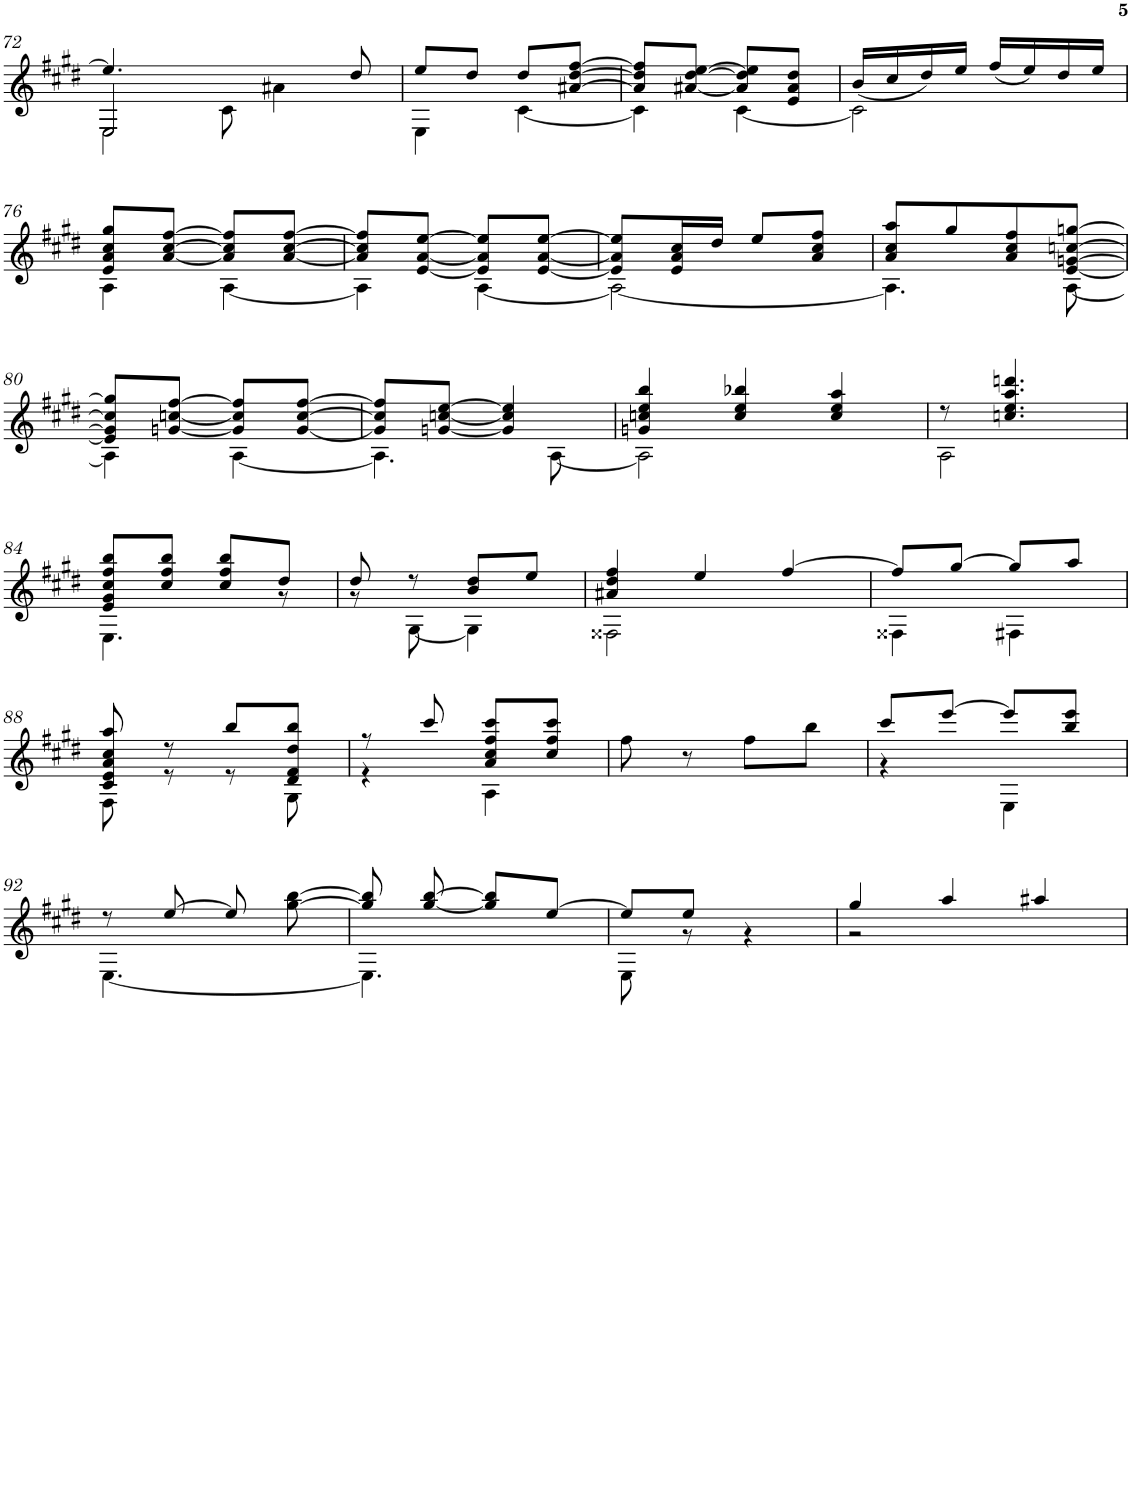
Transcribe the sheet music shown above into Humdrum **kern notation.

**kern
*part1
*staff1
*I"Nylon Guitar
!!LO:PB:g=z
*clefG2
*k[f#c#g#d#]
*E:
*M2/4
=72
*^
*	*^
4.ee/]	2E/	2E\
8ryy	.	.
4.ryy	8c#\	2ryy
.	4a#X\	.
8ryy	8dd#/	.
*	*v	*v
=73	=73
8ee/L	4E\
4.ryy	.
.	[4c#\
8dd#/J	4.ryy
8dd#/L	.
[8a#X/ [8dd#/ [8ff#/J	.
=74	=74
8a#/] 8dd#/] 8ff#/]L	4c#\]
[<8a#X/ [>8dd#/ [>8ee/J	.
8a#/] 8dd#/] 8ee/]L	[4c#\
8e/ 8a#/ 8dd#/J	.
=75	=75
(<16b/LL	2c#\]
16cc#/	.
16dd#/)	.
16ee/JJ	.
(<16ff#/LL	.
16ee/)	.
16dd#/	.
16ee/JJ	.
!!LO:LB:g=z	!!
=76	=76
8e/ 8a/ 8cc#/ 8gg#/L	4A\
[<8a/ [>8cc#/ [>8ff#/J	.
8a/] 8cc#/] 8ff#/]L	[<4A\
[<8a/ [>8cc#/ [>8ff#/J	.
=77	=77
8a/] 8cc#/] 8ff#/]L	4A\]
[<8e/ [<8a/ [>8ee/J	.
8e/] 8a/] 8ee/]L	[<4A\
[<8e/ [<8a/ [>8ee/J	.
=78	=78
8e/] 8a/] 8ee/]L	2A\_
16e/ 16a/ 16cc#/L	.
16dd#/JJ	.
8ee/L	.
8a/ 8cc#/ 8ff#/J	.
=79	=79
8a/ 8cc#/ 8aa/L	4.A\]
8gg#/	.
8a/ 8cc#/ 8ff#/	.
[<8e/ [8gn/ [8ccn/ [8ggn/J	[<8A\
!!LO:LB:g=z	!!
=80	=80
8e/] 8g/] 8cc/] 8gg/]L	4A\]
[<8gn/ [<8ccn/ [>8ff#/J	.
8g/] 8cc/] 8ff#/]L	[4A\
[<8g/ [8cc/ [8ff#/J	.
=81	=81
8g/] 8cc/] 8ff#/]L	4.A\]
[<8gn/ [<8ccn/ [>8ee/J	.
4g/] 4cc/] 4ee/]	.
.	[8A\
=82	=82
4gn/ 4ccn/ 4ee/ 4bb/	2A\]
4cc/ 4ee/ 4bb-X/	.
4cc/ 4ee/ 4aa/	4ryy
=83	=83
8r	2A\
4.ccn/ 4.ee/ 4.aa/ 4.dddn/	.
!!LO:LB:g=z	!!
=84	=84
8e/ 8g#/ 8cc#/ 8ff#/ 8bb/L	4.E\
8cc#/ 8ff#/ 8bb/J	.
8cc#/ 8ff#/ 8bb/L	.
8dd#/J	8r
=85	=85
8dd#/	8r
8r	[<8G#\
8b/ 8dd#/L	4G#\]
8ee/J	.
=86	=86
4a#X/ 4dd#/ 4ff#/	2F##X\
4ee/	.
[>4ff#/	4ryy
=87	=87
8ff#/L]	4F##X\
[>8gg#/J	.
8gg#/L]	4F#X\
8aa/J	.
!!LO:LB:g=z	!!
=88	=88
8c#/ 8e/ 8a/ 8cc#/ 8aa/	8F#\
8r	8r
8bb/L	8r
8d#/ 8f#/ 8dd#/ 8bb/J	8G#\
=89	=89
8r	4r
8ccc#/	.
8a/ 8cc#/ 8ff#/ 8ccc#/L	4A\
8cc#/ 8ff#/ 8ccc#/J	.
*v	*v
=90
8ff#\
8r
8ff#\L
8bb\J
=91
*^
8ccc#/L	4r
[>8eee/J	.
8eee/L]	4E\
8bb/ 8eee/J	.
!!LO:LB:g=z	!!
=92	=92
8r	[4.E\
[>8ee/	.
8ee/]	.
[>8gg#\ [>8bb\	8ryy
=93	=93
8gg#/] 8bb/]	4.E\]
[<8gg#/ [>8bb/	.
8gg#/] 8bb/]L	.
[>8ee/J	8ryy
=94	=94
8ee/L]	8E\
8ee/J	8r
4ryy	4r
=95	=95
4gg#/	2r
4aa/	.
4aa#X/	4ryy
*v	*v
=
*-
